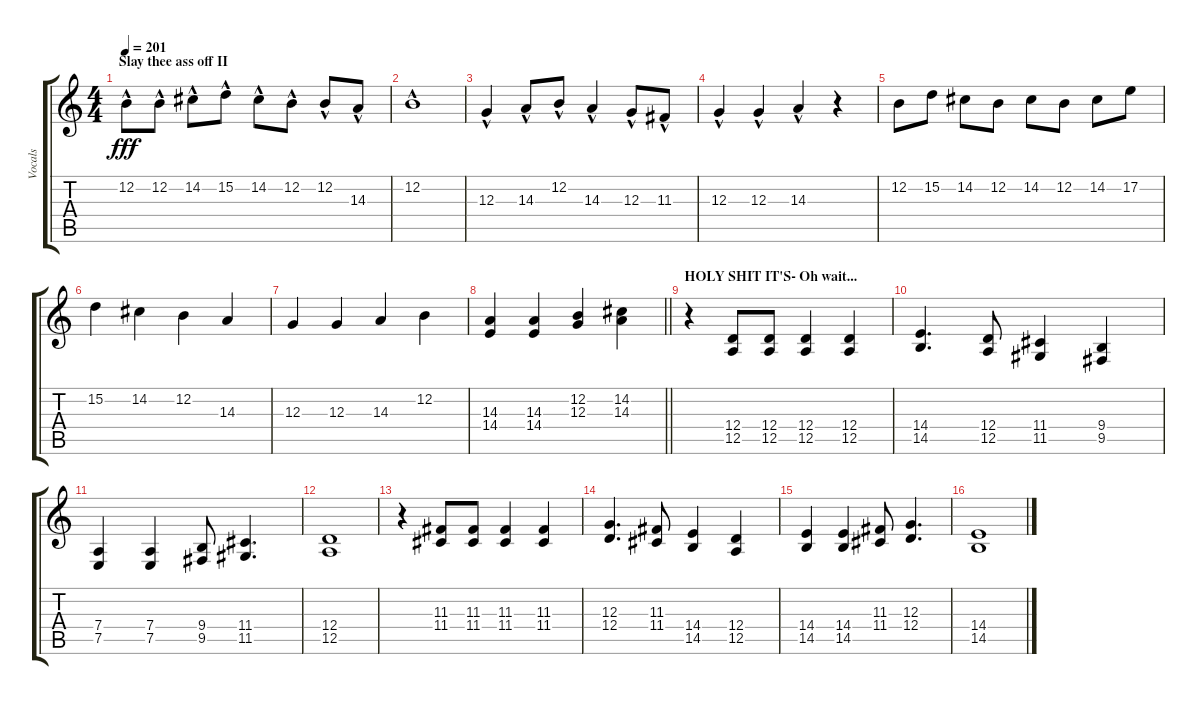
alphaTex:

\track ("Vocals" "Vocals") {instrument altosax}
\staff {score tabs}
\tuning (E4 B3 G3 D3 A2 E2) {hide}
\ts (4 4)
\section ("" "Slay thee ass off II")
\tempo 201
\clef g2
\ks c
12.2{hac}.8{dy fff} 12.2{hac}.8 14.2{hac}.8 15.2{hac}.8 14.2{hac}.8 12.2{hac}.8 12.2{hac}.8 14.3{hac}.8 |
12.2{hac}.1 |
12.3{hac}.4 14.3{hac}.8 12.2{hac}.8 14.3{hac}.4 12.3{hac}.8 11.3{hac}.8 |
12.3{hac}.4 12.3{hac}.4 14.3{hac}.4 r.4 |
12.2.8 15.2.8 14.2.8 12.2.8 14.2.8 12.2.8 14.2.8 17.2.8 |
15.2.4 14.2.4 12.2.4 14.3.4 |
12.3.4 12.3.4 14.3.4 12.2.4 |
\barLineRight lightlight
(14.3 14.4).4 (14.3 14.4).4 (12.2 12.3).4 (14.2 14.3).4 |
\section ("" "HOLY SHIT IT'S- Oh wait...")
r.4 (12.4 12.5).8 (12.4 12.5).8 (12.4 12.5).4 (12.4 12.5).4 |
(14.4 14.5).4{d} (12.4 12.5).8 (11.4 11.5).4 (9.4 9.5).4 |
(7.4 7.5).4 (7.4 7.5).4 (9.4 9.5).8 (11.4 11.5).4{d} |
(12.4 12.5).1 |
r.4 (11.3 11.4).8 (11.3 11.4).8 (11.3 11.4).4 (11.3 11.4).4 |
(12.3 12.4).4{d} (11.3 11.4).8 (14.4 14.5).4 (12.4 12.5).4 |
(14.4 14.5).4 (14.4 14.5).4 (11.3 11.4).8 (12.3 12.4).4{d} |
(14.4 14.5).1
